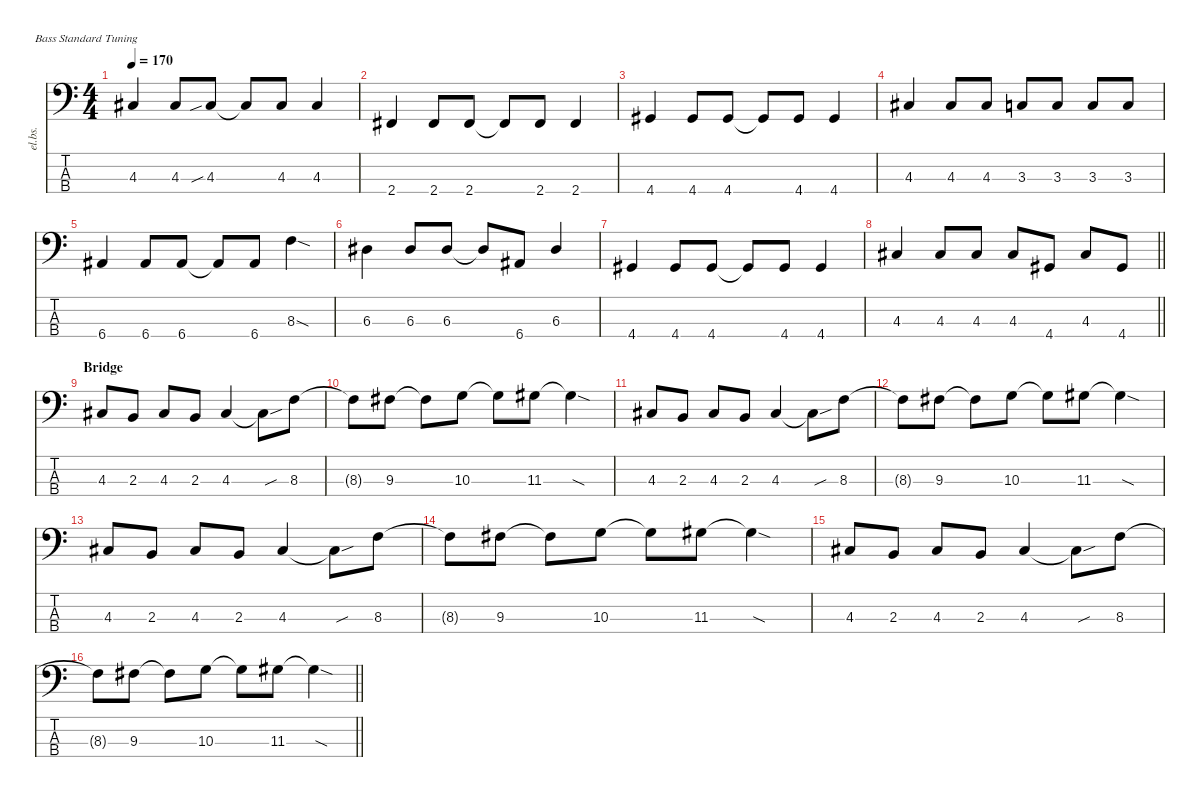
\defaultSystemsLayout 4
\hideDynamics
\bracketExtendMode nobrackets
\track ("Electric Bass" "el.bs.") {mute instrument electricbassfinger}
\staff {score tabs}
\tuning (G2 D2 A1 E1)
\ts (4 4)
\tempo 170
\clef f4
\ks c
4.3{acc #}.4{dy mf beam Up} 4.3{acc #}.8{beam Up} 4.3{sib acc #}.8{beam Up} 4.3{t acc #}.8{beam Up} 4.3{acc #}.8{beam Up} 4.3{acc #}.4{beam Up} |
2.4{acc #}.4{beam Up} 2.4{acc #}.8{beam Up} 2.4{acc #}.8{beam Up} 2.4{t acc #}.8{beam Up} 2.4{acc #}.8{beam Up} 2.4{acc #}.4{beam Up} |
4.4{acc #}.4{beam Up} 4.4{acc #}.8{beam Up} 4.4{acc #}.8{beam Up} 4.4{t acc #}.8{beam Up} 4.4{acc #}.8{beam Up} 4.4{acc #}.4{beam Up} |
4.3{acc #}.4{beam Up} 4.3{acc #}.8{beam Up} 4.3{acc #}.8{beam Up} 3.3.8{beam Up} 3.3.8{beam Up} 3.3.8{beam Up} 3.3.8{beam Up} |
6.4{acc #}.4{beam Up} 6.4{acc #}.8{beam Up} 6.4{acc #}.8{beam Up} 6.4{t acc #}.8{beam Up} 6.4{acc #}.8{beam Up} 8.3{sod}.4{beam Down} |
6.3{acc #}.4{beam Down} 6.3{acc #}.8{beam Up} 6.3{acc #}.8{beam Up} 6.3{t acc #}.8{beam Up} 6.4{acc #}.8{beam Up} 6.3{acc #}.4{beam Up} |
4.4{acc #}.4{beam Up} 4.4{acc #}.8{beam Up} 4.4{acc #}.8{beam Up} 4.4{t acc #}.8{beam Up} 4.4{acc #}.8{beam Up} 4.4{acc #}.4{beam Up} |
\barLineRight lightlight
4.3{acc #}.4{beam Up} 4.3{acc #}.8{beam Up} 4.3{acc #}.8{beam Up} 4.3{acc #}.8{beam Up} 4.4{acc #}.8{beam Up} 4.3{acc #}.8{beam Up} 4.4{acc #}.8{beam Up} |
\section ("" "Bridge")
4.3{acc #}.8{beam Up} 2.3.8{beam Up} 4.3{acc #}.8{beam Up} 2.3.8{beam Up} 4.3{acc #}.4{beam Up} 4.3{sou t acc #}.8{beam Down} 8.3.8{beam Down} |
8.3{t}.8{beam Down} 9.3{acc #}.8{beam Down} 9.3{t acc #}.8{beam Down} 10.3.8{beam Down} 10.3{t}.8{beam Down} 11.3{acc #}.8{beam Down} 11.3{sod t acc #}.4{beam Down} |
4.3{acc #}.8{beam Up} 2.3.8{beam Up} 4.3{acc #}.8{beam Up} 2.3.8{beam Up} 4.3{acc #}.4{beam Up} 4.3{sou t acc #}.8{beam Down} 8.3.8{beam Down} |
8.3{t}.8{beam Down} 9.3{acc #}.8{beam Down} 9.3{t acc #}.8{beam Down} 10.3.8{beam Down} 10.3{t}.8{beam Down} 11.3{acc #}.8{beam Down} 11.3{sod t acc #}.4{beam Down} |
4.3{acc #}.8{beam Up} 2.3.8{beam Up} 4.3{acc #}.8{beam Up} 2.3.8{beam Up} 4.3{acc #}.4{beam Up} 4.3{sou t acc #}.8{beam Down} 8.3.8{beam Down} |
8.3{t}.8{beam Down} 9.3{acc #}.8{beam Down} 9.3{t acc #}.8{beam Down} 10.3.8{beam Down} 10.3{t}.8{beam Down} 11.3{acc #}.8{beam Down} 11.3{sod t acc #}.4{beam Down} |
4.3{acc #}.8{beam Up} 2.3.8{beam Up} 4.3{acc #}.8{beam Up} 2.3.8{beam Up} 4.3{acc #}.4{beam Up} 4.3{sou t acc #}.8{beam Down} 8.3.8{beam Down} |
\barLineRight lightlight
8.3{t}.8{beam Down} 9.3{acc #}.8{beam Down} 9.3{t acc #}.8{beam Down} 10.3.8{beam Down} 10.3{t}.8{beam Down} 11.3{acc #}.8{beam Down} 11.3{sod t acc #}.4{beam Down}
